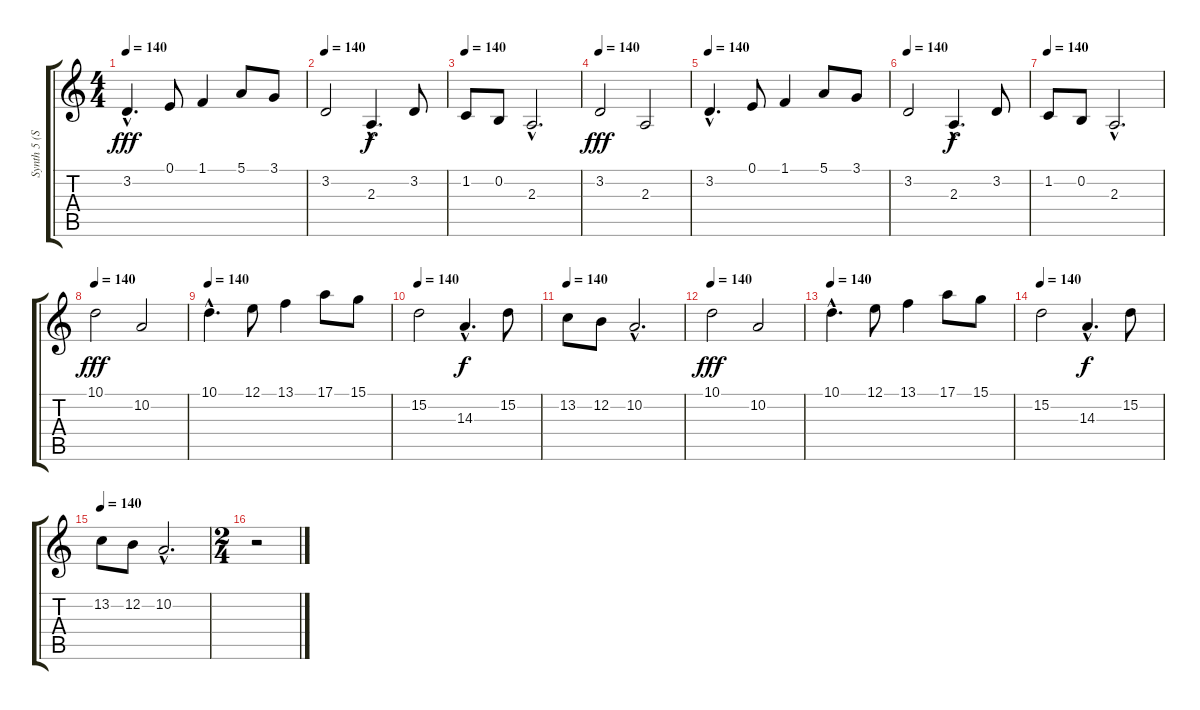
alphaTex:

\track ("Synth 5 (String 2)" "Synth 5 (S") {instrument stringensemble1}
\staff {score tabs}
\tuning (E4 B3 G3 D3 A2 E2) {hide}
\ts (4 4)
\tempo 140
\clef g2
\ks c
3.2{hac}.4{d dy fff} 0.1.8 1.1.4 5.1.8 3.1.8 |
\tempo 140
3.2.2 2.3{hac}.4{d dy f} 3.2.8 |
\tempo 140
1.2.8 0.2.8 2.3{hac}.2{d} |
\tempo 140
3.2.2{dy fff} 2.3.2 |
\tempo 140
3.2{hac}.4{d} 0.1.8 1.1.4 5.1.8 3.1.8 |
\tempo 140
3.2.2 2.3{hac}.4{d dy f} 3.2.8 |
\tempo 140
1.2.8 0.2.8 2.3{hac}.2{d} |
\tempo 140
10.1.2{dy fff} 10.2.2 |
\tempo 140
10.1{hac}.4{d} 12.1.8 13.1.4 17.1.8 15.1.8 |
\tempo 140
15.2.2 14.3{hac}.4{d dy f} 15.2.8 |
\tempo 140
13.2.8 12.2.8 10.2{hac}.2{d} |
\tempo 140
10.1.2{dy fff} 10.2.2 |
\tempo 140
10.1{hac}.4{d} 12.1.8 13.1.4 17.1.8 15.1.8 |
\tempo 140
15.2.2 14.3{hac}.4{d dy f} 15.2.8 |
\tempo 140
13.2.8 12.2.8 10.2{hac}.2{d} |
\ts (2 4)
r.2
